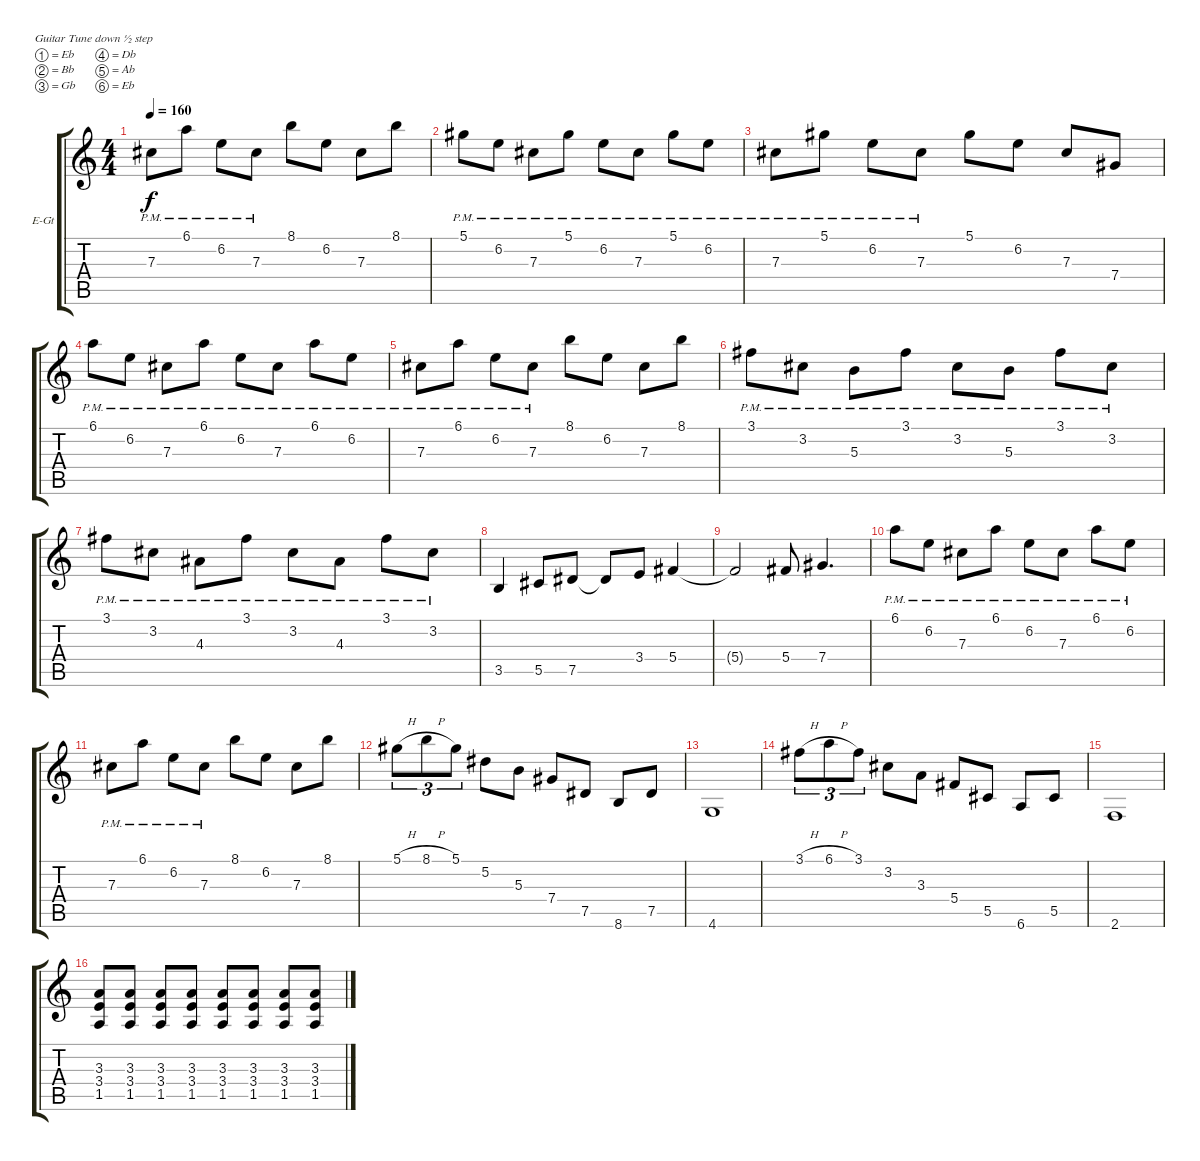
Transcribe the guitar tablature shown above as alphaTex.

\bracketExtendMode groupsimilarinstruments
\firstSystemTrackNameOrientation horizontal
\otherSystemsTrackNameOrientation horizontal
\track ("Tim Millar" "E-Gt") {instrument distortionguitar}
\staff {score tabs}
\tuning (Eb4 Bb3 Gb3 Db3 Ab2 Eb2)
\ts (4 4)
\tempo 160
\clef g2
\ks c
7.3{pm}.8{dy f} 6.1{pm}.8 6.2{pm}.8 7.3{pm}.8 8.1.8 6.2.8 7.3.8 8.1.8 |
5.1{pm}.8 6.2{pm}.8 7.3{pm}.8 5.1{pm}.8 6.2{pm}.8 7.3{pm}.8 5.1{pm}.8 6.2{pm}.8 |
7.3{pm}.8 5.1{pm}.8 6.2{pm}.8 7.3{pm}.8 5.1.8 6.2.8 7.3.8 7.4.8 |
6.1{pm}.8 6.2{pm}.8 7.3{pm}.8 6.1{pm}.8 6.2{pm}.8 7.3{pm}.8 6.1{pm}.8 6.2{pm}.8 |
7.3{pm}.8 6.1{pm}.8 6.2{pm}.8 7.3{pm}.8 8.1.8 6.2.8 7.3.8 8.1.8 |
3.1{pm}.8 3.2{pm}.8 5.3{pm}.8 3.1{pm}.8 3.2{pm}.8 5.3{pm}.8 3.1{pm}.8 3.2{pm}.8 |
3.1{pm}.8 3.2{pm}.8 4.3{pm}.8 3.1{pm}.8 3.2{pm}.8 4.3{pm}.8 3.1{pm}.8 3.2{pm}.8 |
3.5.4 5.5.8 7.5.8 7.5{t}.8 3.4.8 5.4.4 |
5.4{t}.2 5.4.8 7.4.4{d} |
6.1{pm}.8 6.2{pm}.8 7.3{pm}.8 6.1{pm}.8 6.2{pm}.8 7.3{pm}.8 6.1{pm}.8 6.2{pm}.8 |
7.3{pm}.8 6.1{pm}.8 6.2{pm}.8 7.3{pm}.8 8.1.8 6.2.8 7.3.8 8.1.8 |
5.1{h}.8{tu (3 2)} 8.1{h}.8{tu (3 2)} 5.1.8{tu (3 2)} 5.2.8 5.3.8 7.4.8 7.5.8 8.6.8 7.5.8 |
4.6.1 |
3.1{h}.8{tu (3 2)} 6.1{h}.8{tu (3 2)} 3.1.8{tu (3 2)} 3.2.8 3.3.8 5.4.8 5.5.8 6.6.8 5.5.8 |
2.6.1 |
(3.3 3.4 1.5).8 (3.3 3.4 1.5).8 (3.3 3.4 1.5).8 (3.3 3.4 1.5).8 (3.3 3.4 1.5).8 (3.3 3.4 1.5).8 (3.3 3.4 1.5).8 (3.3 3.4 1.5).8
